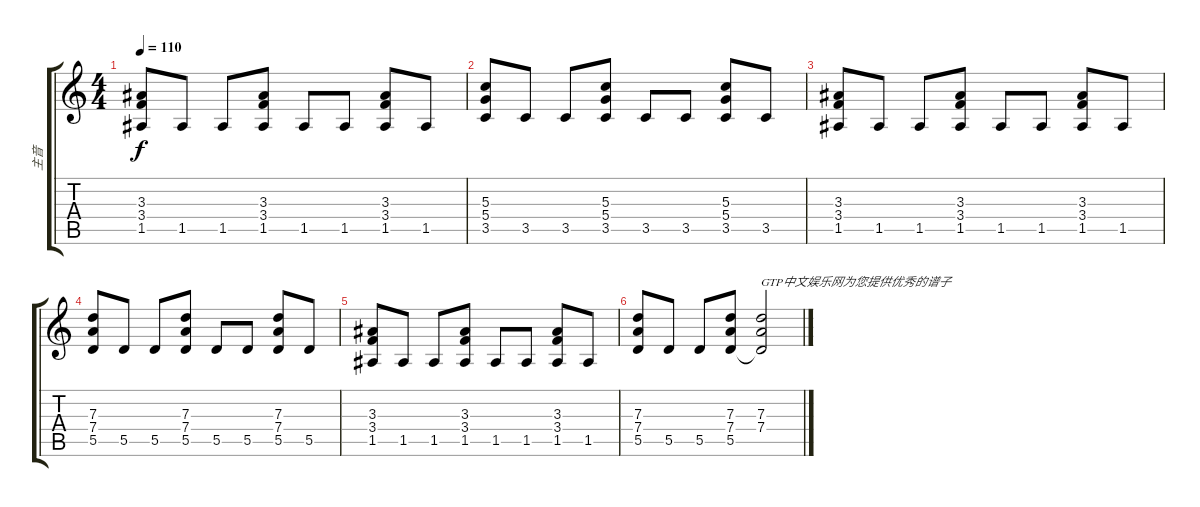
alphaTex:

\track ("主音" "主音") {instrument overdrivenguitar}
\staff {score tabs}
\tuning (E4 B3 G3 D3 A2 E2) {hide}
\ts (4 4)
\tempo 110
\clef g2
\ks c
(3.3 3.4 1.5).8{dy f} 1.5.8 1.5.8 (3.3 3.4 1.5).8 1.5.8 1.5.8 (3.3 3.4 1.5).8 1.5.8 |
(5.3 5.4 3.5).8 3.5.8 3.5.8 (5.3 5.4 3.5).8 3.5.8 3.5.8 (5.3 5.4 3.5).8 3.5.8 |
(3.3 3.4 1.5).8 1.5.8 1.5.8 (3.3 3.4 1.5).8 1.5.8 1.5.8 (3.3 3.4 1.5).8 1.5.8 |
(7.3 7.4 5.5).8 5.5.8 5.5.8 (7.3 7.4 5.5).8 5.5.8 5.5.8 (7.3 7.4 5.5).8 5.5.8 |
(3.3 3.4 1.5).8 1.5.8 1.5.8 (3.3 3.4 1.5).8 1.5.8 1.5.8 (3.3 3.4 1.5).8 1.5.8 |
(7.3 7.4 5.5).8 5.5.8 5.5.8 (7.3 7.4 5.5).8 (7.3 7.4 5.5{t}).2{txt "GTP中文娱乐网为您提供优秀的谱子"}
